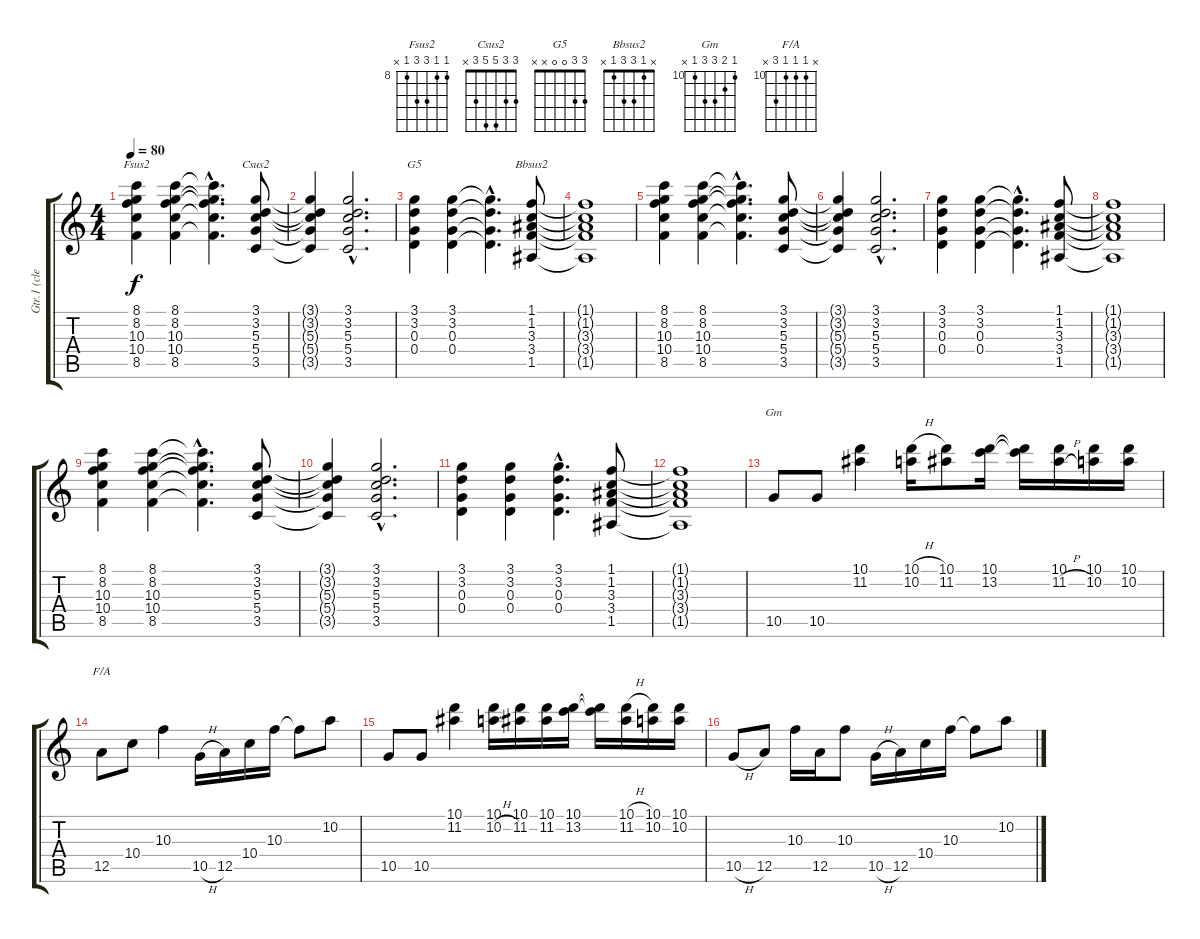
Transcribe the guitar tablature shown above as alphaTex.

\track ("Gtr.1 (clean)" "Gtr.1 (cle") {instrument electricguitarclean}
\staff {score tabs}
\tuning (E4 B3 G3 D3 A2 E2) {hide}
\chord ("Fsus2" 8 8 10 10 8 x) {firstfret 8}
\chord ("Csus2" 3 3 5 5 3 x)
\chord ("G5" 3 3 0 0 x x)
\chord ("Bbsus2" x 1 3 3 1 x)
\chord ("Gm" 10 11 12 12 10 x) {firstfret 10}
\chord ("F/A" x 10 10 10 12 x) {firstfret 10}
\ts (4 4)
\tempo 80
\clef g2
\ks c
(8.1 8.2 10.3 10.4 8.5).4{ch "Fsus2" dy f} (8.1 8.2 10.3 10.4 8.5).4 (8.1{hac t} 8.2{hac t} 10.3{hac t} 10.4{hac t} 8.5{hac t}).4{d} (3.1 3.2 5.3 5.4 3.5).8{ch "Csus2"} |
(3.1{t} 3.2{t} 5.3{t} 5.4{t} 3.5{t}).4 (3.1{hac} 3.2{hac} 5.3{hac} 5.4{hac} 3.5{hac}).2{d} |
(3.1 3.2 0.3 0.4).4{ch "G5"} (3.1 3.2 0.3 0.4).4 (3.1{hac t} 3.2{hac t} 0.3{hac t} 0.4{hac t}).4{d} (1.1 1.2 3.3 3.4 1.5).8{ch "Bbsus2"} |
(1.1{t} 1.2{t} 3.3{t} 3.4{t} 1.5{t}).1 |
(8.1 8.2 10.3 10.4 8.5).4 (8.1 8.2 10.3 10.4 8.5).4 (8.1{hac t} 8.2{hac t} 10.3{hac t} 10.4{hac t} 8.5{hac t}).4{d} (3.1 3.2 5.3 5.4 3.5).8 |
(3.1{t} 3.2{t} 5.3{t} 5.4{t} 3.5{t}).4 (3.1{hac} 3.2{hac} 5.3{hac} 5.4{hac} 3.5{hac}).2{d} |
(3.1 3.2 0.3 0.4).4 (3.1 3.2 0.3 0.4).4 (3.1{hac t} 3.2{hac t} 0.3{hac t} 0.4{hac t}).4{d} (1.1 1.2 3.3 3.4 1.5).8 |
(1.1{t} 1.2{t} 3.3{t} 3.4{t} 1.5{t}).1 |
(8.1 8.2 10.3 10.4 8.5).4 (8.1 8.2 10.3 10.4 8.5).4 (8.1{hac t} 8.2{hac t} 10.3{hac t} 10.4{hac t} 8.5{hac t}).4{d} (3.1 3.2 5.3 5.4 3.5).8 |
(3.1{t} 3.2{t} 5.3{t} 5.4{t} 3.5{t}).4 (3.1{hac} 3.2{hac} 5.3{hac} 5.4{hac} 3.5{hac}).2{d} |
(3.1 3.2 0.3 0.4).4 (3.1 3.2 0.3 0.4).4 (3.1{hac} 3.2{hac} 0.3{hac} 0.4{hac}).4{d} (1.1 1.2 3.3 3.4 1.5).8 |
(1.1{t} 1.2{t} 3.3{t} 3.4{t} 1.5{t}).1 |
10.5.8{ch "Gm"} 10.5.8 (10.1 11.2).4 (10.1{h} 10.2).16 (10.1 11.2).8 (10.1 13.2).16 (10.1{t} 13.2{t}).16 (10.1 11.2{h}).16 (10.1 10.2).16 (10.1 10.2).16 |
12.5.8{ch "F/A"} 10.4.8 10.3.4 10.5{h}.16 12.5.16 10.4.16 10.3.16 10.3{t}.8 10.2.8 |
10.5.8 10.5.8 (10.1 11.2).4 (10.1 10.2{h}).16 (10.1 11.2).16 (10.1 11.2).16 (10.1 13.2).16 (10.1{t} 13.2{t}).16 (10.1{h} 11.2).16 (10.1 10.2).16 (10.1 10.2).16 |
10.5{h}.8 12.5.8 10.3.16 12.5.16 10.3.8 10.5{h}.16 12.5.16 10.4.16 10.3.16 10.3{t}.8 10.2.8
